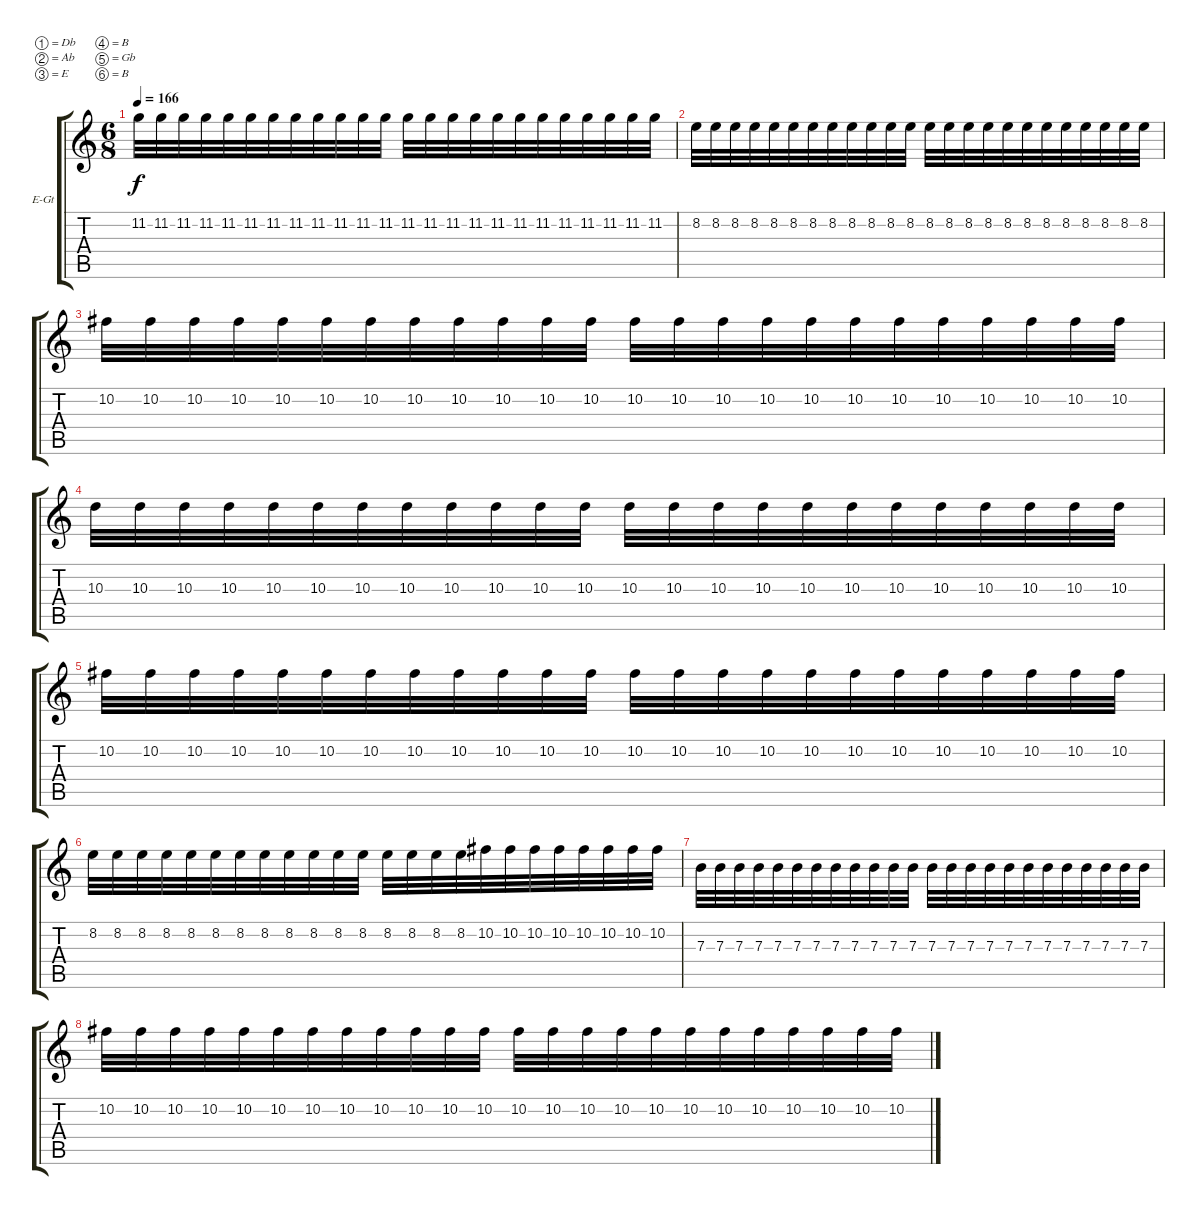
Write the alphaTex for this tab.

\bracketExtendMode groupsimilarinstruments
\firstSystemTrackNameOrientation horizontal
\otherSystemsTrackNameOrientation horizontal
\track ("Lead guitar" "E-Gt") {instrument overdrivenguitar}
\staff {score tabs}
\tuning (Db4 Ab3 E3 B2 Gb2 B1)
\ts (6 8)
\tempo 166
\clef g2
\ks c
11.2.32{dy f} 11.2.32 11.2.32 11.2.32 11.2.32 11.2.32 11.2.32 11.2.32 11.2.32 11.2.32 11.2.32 11.2.32 11.2.32 11.2.32 11.2.32 11.2.32 11.2.32 11.2.32 11.2.32 11.2.32 11.2.32 11.2.32 11.2.32 11.2.32 |
8.2.32 8.2.32 8.2.32 8.2.32 8.2.32 8.2.32 8.2.32 8.2.32 8.2.32 8.2.32 8.2.32 8.2.32 8.2.32 8.2.32 8.2.32 8.2.32 8.2.32 8.2.32 8.2.32 8.2.32 8.2.32 8.2.32 8.2.32 8.2.32 |
10.2.32 10.2.32 10.2.32 10.2.32 10.2.32 10.2.32 10.2.32 10.2.32 10.2.32 10.2.32 10.2.32 10.2.32 10.2.32 10.2.32 10.2.32 10.2.32 10.2.32 10.2.32 10.2.32 10.2.32 10.2.32 10.2.32 10.2.32 10.2.32 |
10.3.32 10.3.32 10.3.32 10.3.32 10.3.32 10.3.32 10.3.32 10.3.32 10.3.32 10.3.32 10.3.32 10.3.32 10.3.32 10.3.32 10.3.32 10.3.32 10.3.32 10.3.32 10.3.32 10.3.32 10.3.32 10.3.32 10.3.32 10.3.32 |
10.2.32 10.2.32 10.2.32 10.2.32 10.2.32 10.2.32 10.2.32 10.2.32 10.2.32 10.2.32 10.2.32 10.2.32 10.2.32 10.2.32 10.2.32 10.2.32 10.2.32 10.2.32 10.2.32 10.2.32 10.2.32 10.2.32 10.2.32 10.2.32 |
\scale
0.532558 8.2.32 8.2.32 8.2.32 8.2.32 8.2.32 8.2.32 8.2.32 8.2.32 8.2.32 8.2.32 8.2.32 8.2.32 8.2.32 8.2.32 8.2.32 8.2.32 10.2.32 10.2.32 10.2.32 10.2.32 10.2.32 10.2.32 10.2.32 10.2.32 |
\scale
0.467153 7.3.32 7.3.32 7.3.32 7.3.32 7.3.32 7.3.32 7.3.32 7.3.32 7.3.32 7.3.32 7.3.32 7.3.32 7.3.32 7.3.32 7.3.32 7.3.32 7.3.32 7.3.32 7.3.32 7.3.32 7.3.32 7.3.32 7.3.32 7.3.32 |
10.2.32 10.2.32 10.2.32 10.2.32 10.2.32 10.2.32 10.2.32 10.2.32 10.2.32 10.2.32 10.2.32 10.2.32 10.2.32 10.2.32 10.2.32 10.2.32 10.2.32 10.2.32 10.2.32 10.2.32 10.2.32 10.2.32 10.2.32 10.2.32
